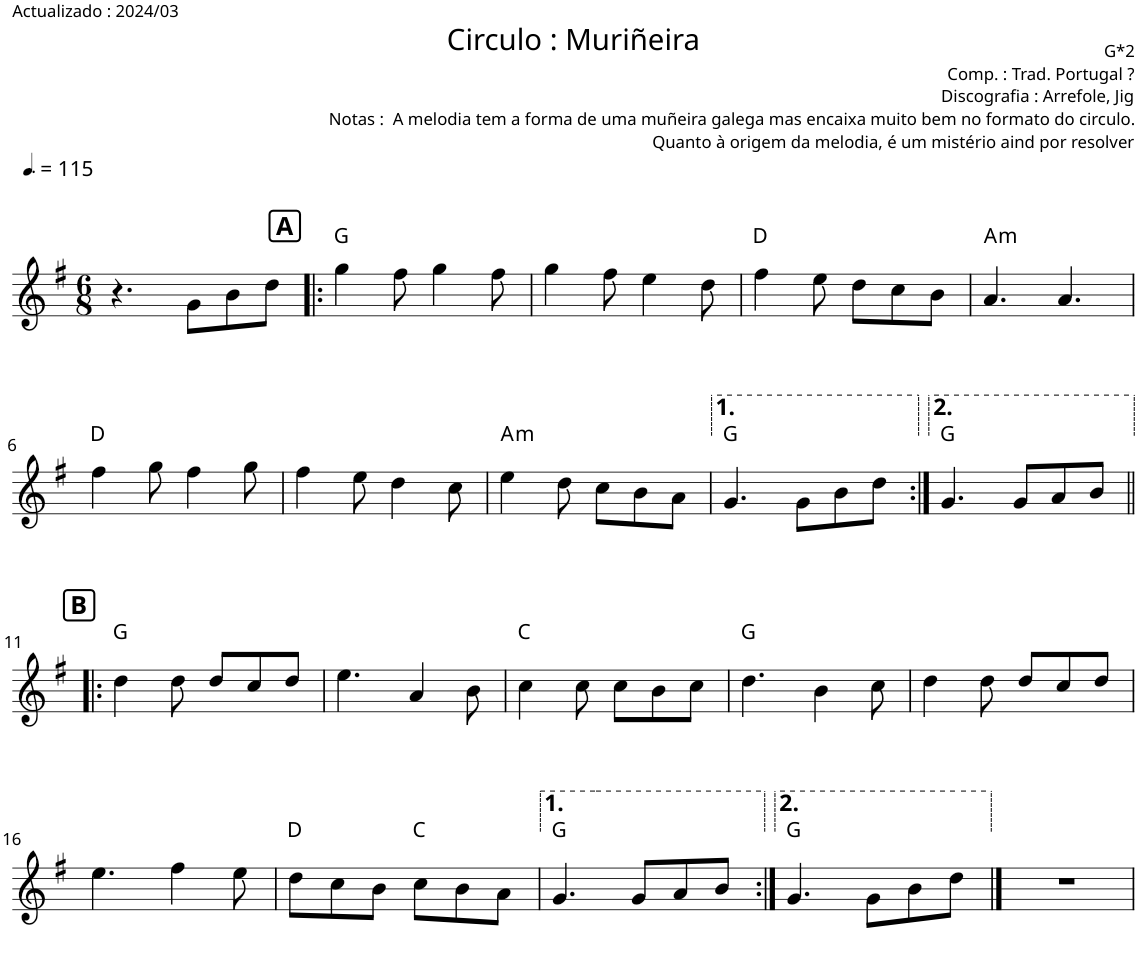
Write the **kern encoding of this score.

**kern	**harte
*part1	*part1
*staff1	*
*I"Piano	*
*I'Pno.	*
*clefG2	*
*k[f#]	*
*M6/8	*
*MM173	*
=1	=1
4.r	.
8g\L	.
8b\	.
8dd\J	.
!!LO:REH:place=s1:a:B:cj:fs=12:t=A
=2!|:	=2!|:
4gg\	G:maj
8ff#\	.
4gg\	.
8ff#\	.
=3	=3
4gg\	.
8ff#\	.
4ee\	.
8dd\	.
=4	=4
4ff#\	D:maj
8ee\	.
8dd\L	.
8cc\	.
8b\J	.
=5	=5
!	!LO:H:kt=m
4.a/	A:min
4.a/	.
!!LO:LB:g=z
=6	=6
4ff#\	D:maj
8gg\	.
4ff#\	.
8gg\	.
=7	=7
4ff#\	.
8ee\	.
4dd\	.
8cc\	.
=8	=8
!	!LO:H:kt=m
4ee\	A:min
8dd\	.
8cc\L	.
8b\	.
8a\J	.
=9	=9
4.g/	G:maj
8g\L	.
8b\	.
8dd\J	.
=10:|!	=10:|!
4.g/	G:maj
8g/L	.
8a/	.
8b/J	.
!!LO:LB:g=z
!!LO:REH:place=s1:a:B:cj:fs=12:t=B
=11!|:	=11!|:
4dd\	G:maj
8dd\	.
8dd/L	.
8cc/	.
8dd/J	.
=12	=12
4.ee\	.
4a/	.
8b\	.
=13	=13
4cc\	C:maj
8cc\	.
8cc\L	.
8b\	.
8cc\J	.
=14	=14
4.dd\	G:maj
4b\	.
8cc\	.
=15	=15
4dd\	.
8dd\	.
8dd/L	.
8cc/	.
8dd/J	.
!!LO:LB:g=z
=16	=16
4.ee\	.
4ff#\	.
8ee\	.
=17	=17
8dd\L	D:maj
8cc\	.
8b\J	.
8cc\L	C:maj
8b\	.
8a\J	.
=18	=18
4.g/	G:maj
8g/L	.
8a/	.
8b/J	.
=19:|!	=19:|!
4.g/	G:maj
8g\L	.
8b\	.
8dd\J	.
==20	==20
2.r	.
=	=
*-	*-
